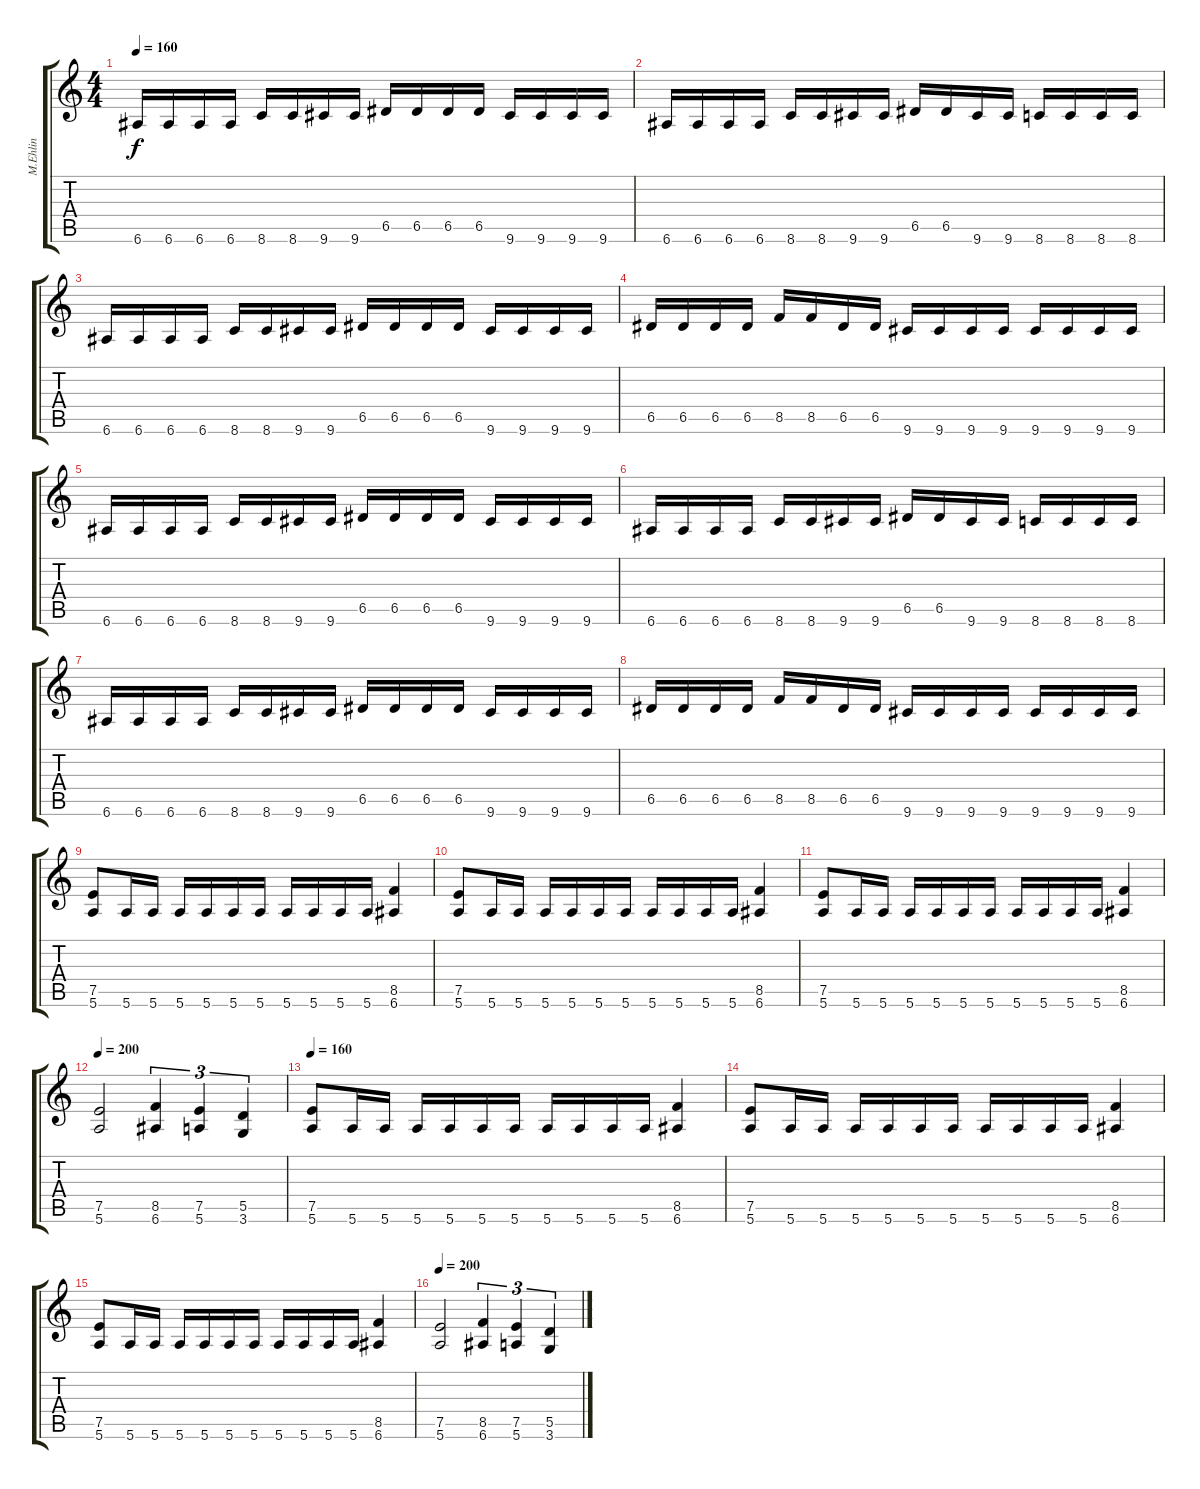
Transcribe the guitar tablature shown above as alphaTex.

\track ("M.Ehlin" "M.Ehlin") {instrument distortionguitar}
\staff {score tabs}
\tuning (E4 B3 G3 D3 A2 E2) {hide}
\ts (4 4)
\tempo 160
\clef g2
\ks c
6.6.16{dy f} 6.6.16 6.6.16 6.6.16 8.6.16 8.6.16 9.6.16 9.6.16 6.5.16 6.5.16 6.5.16 6.5.16 9.6.16 9.6.16 9.6.16 9.6.16 |
6.6.16 6.6.16 6.6.16 6.6.16 8.6.16 8.6.16 9.6.16 9.6.16 6.5.16 6.5.16 9.6.16 9.6.16 8.6.16 8.6.16 8.6.16 8.6.16 |
6.6.16 6.6.16 6.6.16 6.6.16 8.6.16 8.6.16 9.6.16 9.6.16 6.5.16 6.5.16 6.5.16 6.5.16 9.6.16 9.6.16 9.6.16 9.6.16 |
6.5.16 6.5.16 6.5.16 6.5.16 8.5.16 8.5.16 6.5.16 6.5.16 9.6.16 9.6.16 9.6.16 9.6.16 9.6.16 9.6.16 9.6.16 9.6.16 |
6.6.16 6.6.16 6.6.16 6.6.16 8.6.16 8.6.16 9.6.16 9.6.16 6.5.16 6.5.16 6.5.16 6.5.16 9.6.16 9.6.16 9.6.16 9.6.16 |
6.6.16 6.6.16 6.6.16 6.6.16 8.6.16 8.6.16 9.6.16 9.6.16 6.5.16 6.5.16 9.6.16 9.6.16 8.6.16 8.6.16 8.6.16 8.6.16 |
6.6.16 6.6.16 6.6.16 6.6.16 8.6.16 8.6.16 9.6.16 9.6.16 6.5.16 6.5.16 6.5.16 6.5.16 9.6.16 9.6.16 9.6.16 9.6.16 |
6.5.16 6.5.16 6.5.16 6.5.16 8.5.16 8.5.16 6.5.16 6.5.16 9.6.16 9.6.16 9.6.16 9.6.16 9.6.16 9.6.16 9.6.16 9.6.16 |
(7.5 5.6).8 5.6.16 5.6.16 5.6.16 5.6.16 5.6.16 5.6.16 5.6.16 5.6.16 5.6.16 5.6.16 (8.5 6.6).4 |
(7.5 5.6).8 5.6.16 5.6.16 5.6.16 5.6.16 5.6.16 5.6.16 5.6.16 5.6.16 5.6.16 5.6.16 (8.5 6.6).4 |
(7.5 5.6).8 5.6.16 5.6.16 5.6.16 5.6.16 5.6.16 5.6.16 5.6.16 5.6.16 5.6.16 5.6.16 (8.5 6.6).4 |
\tempo 200
(7.5 5.6).2 (8.5 6.6).4{tu (3 2)} (7.5 5.6).4{tu (3 2)} (5.5 3.6).4{tu (3 2)} |
\tempo 160
(7.5 5.6).8 5.6.16 5.6.16 5.6.16 5.6.16 5.6.16 5.6.16 5.6.16 5.6.16 5.6.16 5.6.16 (8.5 6.6).4 |
(7.5 5.6).8 5.6.16 5.6.16 5.6.16 5.6.16 5.6.16 5.6.16 5.6.16 5.6.16 5.6.16 5.6.16 (8.5 6.6).4 |
(7.5 5.6).8 5.6.16 5.6.16 5.6.16 5.6.16 5.6.16 5.6.16 5.6.16 5.6.16 5.6.16 5.6.16 (8.5 6.6).4 |
\tempo 200
(7.5 5.6).2 (8.5 6.6).4{tu (3 2)} (7.5 5.6).4{tu (3 2)} (5.5 3.6).4{tu (3 2)}
